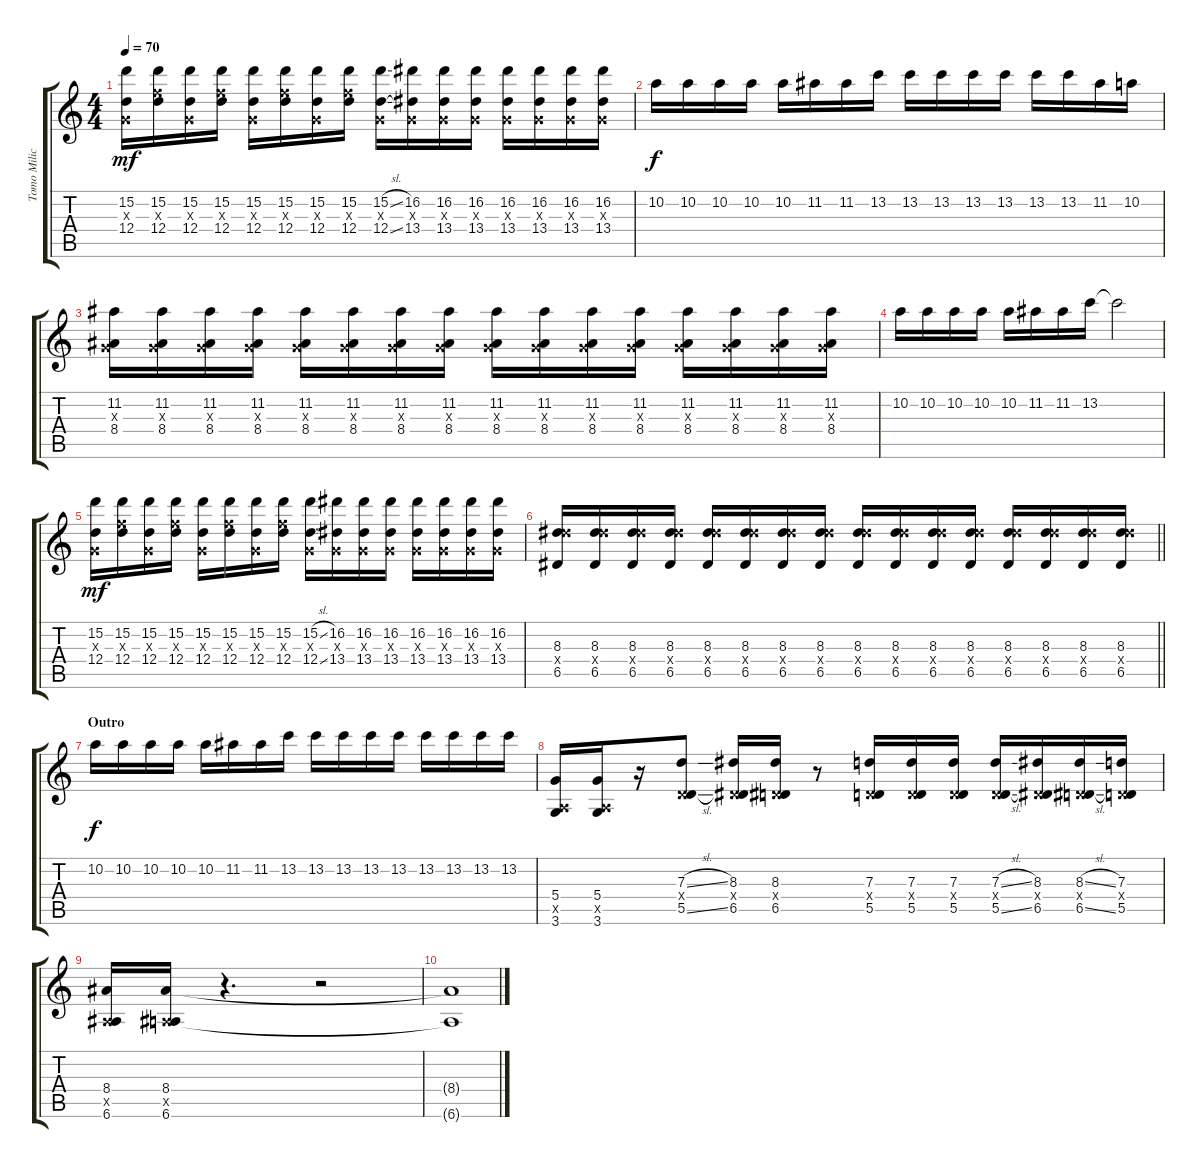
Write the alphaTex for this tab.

\track ("Tomo Milicevic (Lead Guitar)" "Tomo Milic") {instrument overdrivenguitar}
\staff {score tabs}
\tuning (E4 B3 G3 D3 A2 E2) {hide}
\ts (4 4)
\tempo 70
\clef g2
\ks c
(15.2 0.3{x} 12.4).16{dy mf} (15.2 10.3{x} 12.4).16 (15.2 0.3{x} 12.4).16 (15.2 10.3{x} 12.4).16 (15.2 0.3{x} 12.4).16 (15.2 10.3{x} 12.4).16 (15.2 0.3{x} 12.4).16 (15.2 10.3{x} 12.4).16 (15.2{sl} 0.3{x} 12.4{sl}).16 (16.2 0.3{x} 13.4).16 (16.2 0.3{x} 13.4).16 (16.2 0.3{x} 13.4).16 (16.2 0.3{x} 13.4).16 (16.2 0.3{x} 13.4).16 (16.2 0.3{x} 13.4).16 (16.2 0.3{x} 13.4).16 |
10.2.16{dy f} 10.2.16 10.2.16 10.2.16 10.2.16 11.2.16 11.2.16 13.2.16 13.2.16 13.2.16 13.2.16 13.2.16 13.2.16 13.2.16 11.2.16 10.2.16 |
(11.2 0.3{x} 8.4).16 (11.2 0.3{x} 8.4).16 (11.2 0.3{x} 8.4).16 (11.2 0.3{x} 8.4).16 (11.2 0.3{x} 8.4).16 (11.2 0.3{x} 8.4).16 (11.2 0.3{x} 8.4).16 (11.2 0.3{x} 8.4).16 (11.2 0.3{x} 8.4).16 (11.2 0.3{x} 8.4).16 (11.2 0.3{x} 8.4).16 (11.2 0.3{x} 8.4).16 (11.2 0.3{x} 8.4).16 (11.2 0.3{x} 8.4).16 (11.2 0.3{x} 8.4).16 (11.2 0.3{x} 8.4).16 |
10.2.16 10.2.16 10.2.16 10.2.16 10.2.16 11.2.16 11.2.16 13.2.16 13.2{t}.2 |
(15.2 0.3{x} 12.4).16{dy mf} (15.2 10.3{x} 12.4).16 (15.2 0.3{x} 12.4).16 (15.2 10.3{x} 12.4).16 (15.2 0.3{x} 12.4).16 (15.2 10.3{x} 12.4).16 (15.2 0.3{x} 12.4).16 (15.2 10.3{x} 12.4).16 (15.2{sl} 0.3{x} 12.4{sl}).16 (16.2 0.3{x} 13.4).16 (16.2 0.3{x} 13.4).16 (16.2 0.3{x} 13.4).16 (16.2 0.3{x} 13.4).16 (16.2 0.3{x} 13.4).16 (16.2 0.3{x} 13.4).16 (16.2 0.3{x} 13.4).16 |
\barLineRight lightlight
(8.3 13.4{x} 6.5).16 (8.3 13.4{x} 6.5).16 (8.3 13.4{x} 6.5).16 (8.3 13.4{x} 6.5).16 (8.3 13.4{x} 6.5).16 (8.3 13.4{x} 6.5).16 (8.3 13.4{x} 6.5).16 (8.3 13.4{x} 6.5).16 (8.3 13.4{x} 6.5).16 (8.3 13.4{x} 6.5).16 (8.3 13.4{x} 6.5).16 (8.3 13.4{x} 6.5).16 (8.3 13.4{x} 6.5).16 (8.3 13.4{x} 6.5).16 (8.3 13.4{x} 6.5).16 (8.3 13.4{x} 6.5).16 |
\section ("" "Outro")
10.2.16{dy f} 10.2.16 10.2.16 10.2.16 10.2.16 11.2.16 11.2.16 13.2.16 13.2.16 13.2.16 13.2.16 13.2.16 13.2.16 13.2.16 13.2.16 13.2.16 |
(5.4 0.5{x} 3.6).16 (5.4 0.5{x} 3.6).16 r.16 (7.3{sl} 0.4{x} 5.5{sl}).8 (8.3 0.4{x} 6.5).16 (8.3 0.4{x} 6.5).16 r.8 (7.3 0.4{x} 5.5).16 (7.3 0.4{x} 5.5).16 (7.3 0.4{x} 5.5).16 (7.3{sl} 0.4{x} 5.5{sl}).16 (8.3 0.4{x} 6.5).16 (8.3{sl} 0.4{x} 6.5{sl}).16 (7.3 0.4{x} 5.5).16 |
(8.4 0.5{x} 6.6).16 (8.4 0.5{x} 6.6).16 r.4{d} r.2 |
(8.4{t} 6.6{t}).1
